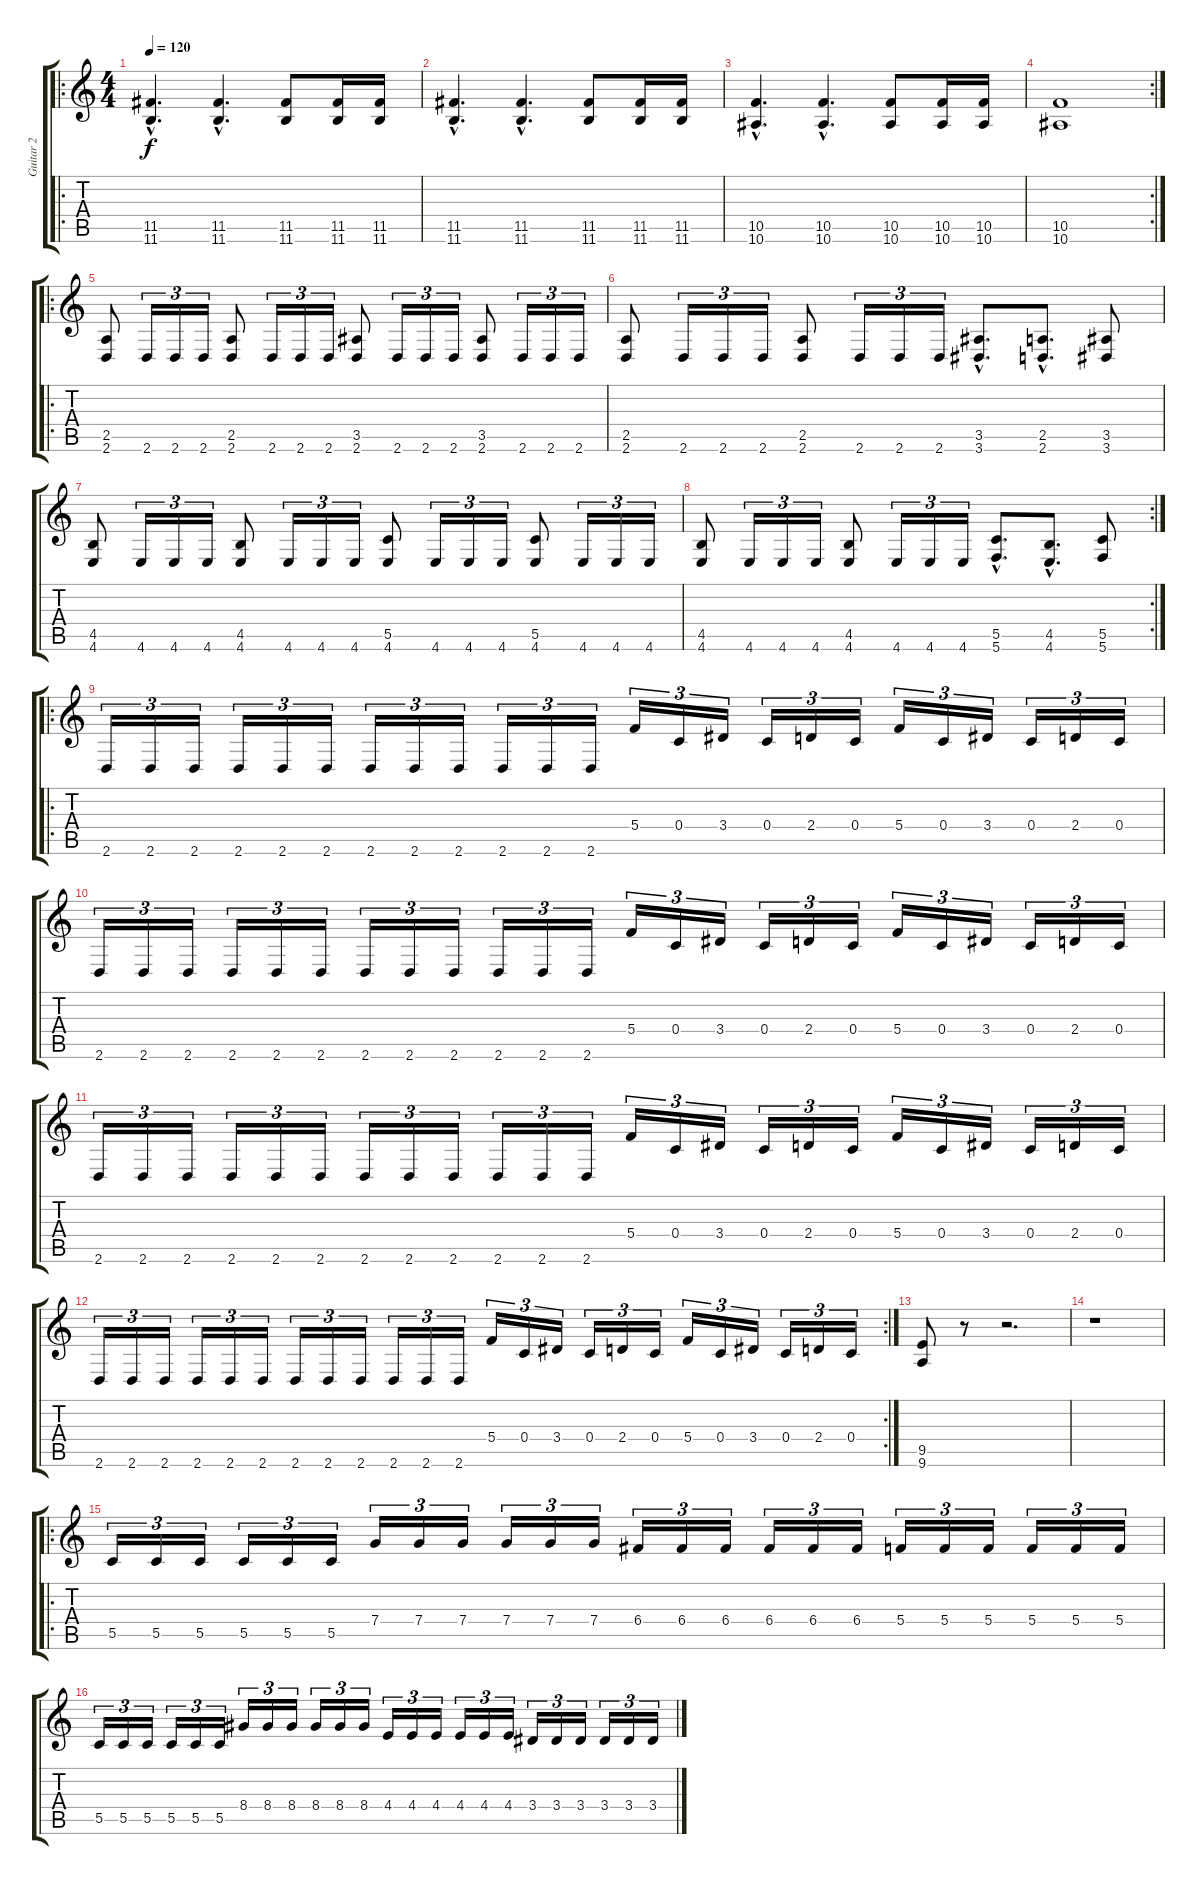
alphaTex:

\track ("Guitar 2" "Guitar 2") {instrument distortionguitar}
\staff {score tabs}
\tuning (D4 A3 F3 C3 G2 C2) {hide}
\ro
\ts (4 4)
\tempo 120
\clef g2
\ks c
(11.5{hac} 11.6{hac}).4{d dy f instrument distortionguitar} (11.5{hac} 11.6{hac}).4{d} (11.5 11.6).8 (11.5 11.6).16 (11.5 11.6).16 |
(11.5{hac} 11.6{hac}).4{d} (11.5{hac} 11.6{hac}).4{d} (11.5 11.6).8 (11.5 11.6).16 (11.5 11.6).16 |
(10.5{hac} 10.6{hac}).4{d} (10.5{hac} 10.6{hac}).4{d} (10.5 10.6).8 (10.5 10.6).16 (10.5 10.6).16 |
\rc 2
(10.5 10.6).1 |
\ro
(2.5 2.6).8 2.6.16{tu (3 2)} 2.6.16{tu (3 2)} 2.6.16{tu (3 2)} (2.5 2.6).8 2.6.16{tu (3 2)} 2.6.16{tu (3 2)} 2.6.16{tu (3 2)} (3.5 2.6).8 2.6.16{tu (3 2)} 2.6.16{tu (3 2)} 2.6.16{tu (3 2)} (3.5 2.6).8 2.6.16{tu (3 2)} 2.6.16{tu (3 2)} 2.6.16{tu (3 2)} |
(2.5 2.6).8 2.6.16{tu (3 2)} 2.6.16{tu (3 2)} 2.6.16{tu (3 2)} (2.5 2.6).8 2.6.16{tu (3 2)} 2.6.16{tu (3 2)} 2.6.16{tu (3 2)} (3.5{hac} 3.6{hac}).8{d} (2.5{hac} 2.6{hac}).8{d} (3.5 3.6).8 |
(4.5 4.6).8 4.6.16{tu (3 2)} 4.6.16{tu (3 2)} 4.6.16{tu (3 2)} (4.5 4.6).8 4.6.16{tu (3 2)} 4.6.16{tu (3 2)} 4.6.16{tu (3 2)} (5.5 4.6).8 4.6.16{tu (3 2)} 4.6.16{tu (3 2)} 4.6.16{tu (3 2)} (5.5 4.6).8 4.6.16{tu (3 2)} 4.6.16{tu (3 2)} 4.6.16{tu (3 2)} |
\rc 2
(4.5 4.6).8 4.6.16{tu (3 2)} 4.6.16{tu (3 2)} 4.6.16{tu (3 2)} (4.5 4.6).8 4.6.16{tu (3 2)} 4.6.16{tu (3 2)} 4.6.16{tu (3 2)} (5.5{hac} 5.6{hac}).8{d} (4.5{hac} 4.6{hac}).8{d} (5.5 5.6).8 |
\ro
2.6.16{tu (3 2)} 2.6.16{tu (3 2)} 2.6.16{tu (3 2)} 2.6.16{tu (3 2)} 2.6.16{tu (3 2)} 2.6.16{tu (3 2)} 2.6.16{tu (3 2)} 2.6.16{tu (3 2)} 2.6.16{tu (3 2)} 2.6.16{tu (3 2)} 2.6.16{tu (3 2)} 2.6.16{tu (3 2)} 5.4.16{tu (3 2)} 0.4.16{tu (3 2)} 3.4.16{tu (3 2)} 0.4.16{tu (3 2)} 2.4.16{tu (3 2)} 0.4.16{tu (3 2)} 5.4.16{tu (3 2)} 0.4.16{tu (3 2)} 3.4.16{tu (3 2)} 0.4.16{tu (3 2)} 2.4.16{tu (3 2)} 0.4.16{tu (3 2)} |
2.6.16{tu (3 2)} 2.6.16{tu (3 2)} 2.6.16{tu (3 2)} 2.6.16{tu (3 2)} 2.6.16{tu (3 2)} 2.6.16{tu (3 2)} 2.6.16{tu (3 2)} 2.6.16{tu (3 2)} 2.6.16{tu (3 2)} 2.6.16{tu (3 2)} 2.6.16{tu (3 2)} 2.6.16{tu (3 2)} 5.4.16{tu (3 2)} 0.4.16{tu (3 2)} 3.4.16{tu (3 2)} 0.4.16{tu (3 2)} 2.4.16{tu (3 2)} 0.4.16{tu (3 2)} 5.4.16{tu (3 2)} 0.4.16{tu (3 2)} 3.4.16{tu (3 2)} 0.4.16{tu (3 2)} 2.4.16{tu (3 2)} 0.4.16{tu (3 2)} |
2.6.16{tu (3 2)} 2.6.16{tu (3 2)} 2.6.16{tu (3 2)} 2.6.16{tu (3 2)} 2.6.16{tu (3 2)} 2.6.16{tu (3 2)} 2.6.16{tu (3 2)} 2.6.16{tu (3 2)} 2.6.16{tu (3 2)} 2.6.16{tu (3 2)} 2.6.16{tu (3 2)} 2.6.16{tu (3 2)} 5.4.16{tu (3 2)} 0.4.16{tu (3 2)} 3.4.16{tu (3 2)} 0.4.16{tu (3 2)} 2.4.16{tu (3 2)} 0.4.16{tu (3 2)} 5.4.16{tu (3 2)} 0.4.16{tu (3 2)} 3.4.16{tu (3 2)} 0.4.16{tu (3 2)} 2.4.16{tu (3 2)} 0.4.16{tu (3 2)} |
\rc 2
2.6.16{tu (3 2)} 2.6.16{tu (3 2)} 2.6.16{tu (3 2)} 2.6.16{tu (3 2)} 2.6.16{tu (3 2)} 2.6.16{tu (3 2)} 2.6.16{tu (3 2)} 2.6.16{tu (3 2)} 2.6.16{tu (3 2)} 2.6.16{tu (3 2)} 2.6.16{tu (3 2)} 2.6.16{tu (3 2)} 5.4.16{tu (3 2)} 0.4.16{tu (3 2)} 3.4.16{tu (3 2)} 0.4.16{tu (3 2)} 2.4.16{tu (3 2)} 0.4.16{tu (3 2)} 5.4.16{tu (3 2)} 0.4.16{tu (3 2)} 3.4.16{tu (3 2)} 0.4.16{tu (3 2)} 2.4.16{tu (3 2)} 0.4.16{tu (3 2)} |
(9.5 9.6).8 r.8 r.2{d} |
r.1 |
\ro
5.5.16{tu (3 2)} 5.5.16{tu (3 2)} 5.5.16{tu (3 2)} 5.5.16{tu (3 2)} 5.5.16{tu (3 2)} 5.5.16{tu (3 2)} 7.4.16{tu (3 2)} 7.4.16{tu (3 2)} 7.4.16{tu (3 2)} 7.4.16{tu (3 2)} 7.4.16{tu (3 2)} 7.4.16{tu (3 2)} 6.4.16{tu (3 2)} 6.4.16{tu (3 2)} 6.4.16{tu (3 2)} 6.4.16{tu (3 2)} 6.4.16{tu (3 2)} 6.4.16{tu (3 2)} 5.4.16{tu (3 2)} 5.4.16{tu (3 2)} 5.4.16{tu (3 2)} 5.4.16{tu (3 2)} 5.4.16{tu (3 2)} 5.4.16{tu (3 2)} |
5.5.16{tu (3 2)} 5.5.16{tu (3 2)} 5.5.16{tu (3 2)} 5.5.16{tu (3 2)} 5.5.16{tu (3 2)} 5.5.16{tu (3 2)} 8.4.16{tu (3 2)} 8.4.16{tu (3 2)} 8.4.16{tu (3 2)} 8.4.16{tu (3 2)} 8.4.16{tu (3 2)} 8.4.16{tu (3 2)} 4.4.16{tu (3 2)} 4.4.16{tu (3 2)} 4.4.16{tu (3 2)} 4.4.16{tu (3 2)} 4.4.16{tu (3 2)} 4.4.16{tu (3 2)} 3.4.16{tu (3 2)} 3.4.16{tu (3 2)} 3.4.16{tu (3 2)} 3.4.16{tu (3 2)} 3.4.16{tu (3 2)} 3.4.16{tu (3 2)}
